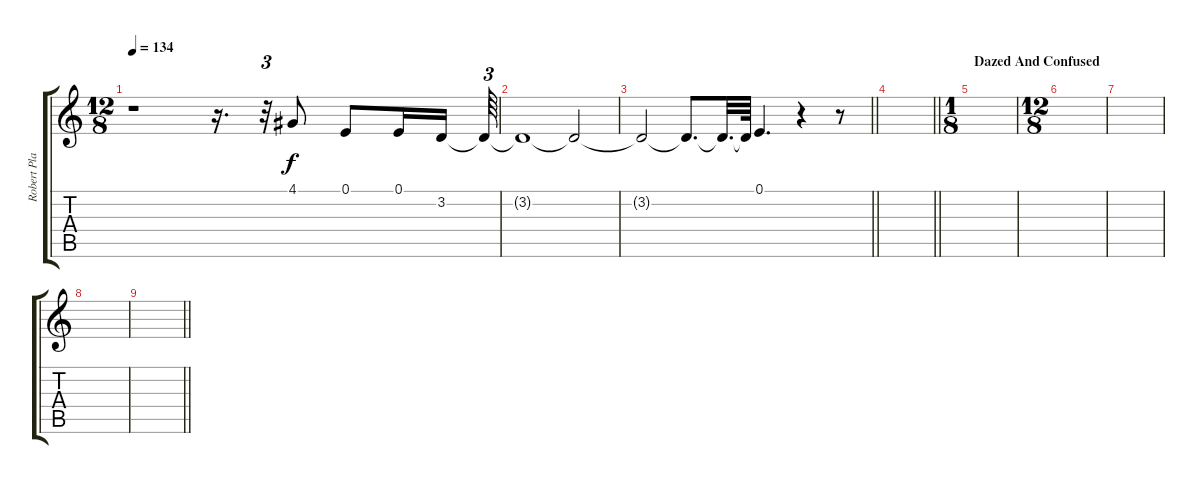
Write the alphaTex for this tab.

\track ("Robert Plant - Harmonica" "Robert Pla") {instrument harmonica}
\staff {score tabs}
\tuning (E4 B3 G3 D3 A2 E2) {hide}
\ts (12 8)
\tempo 134
\clef g2
\ks c
r.1{dy f} r.16{d} r.32{tu (3 2)} 4.1.8 0.1.8 0.1.16 3.2.16{beam splitsecondary} 3.2{t}.64{tu (3 2)} |
3.2{t}.1 3.2{t}.2 |
\barLineRight lightlight
3.2{t}.2 3.2{t}.8{d} 3.2{t}.32{d} 3.2{t}.64 0.1.4{d} r.4 r.8 |
\barLineRight lightlight
|
\ts (1 8)
\section ("" "Dazed And Confused")
|
\ts (12 8)
|
|
|
\barLineRight lightlight
